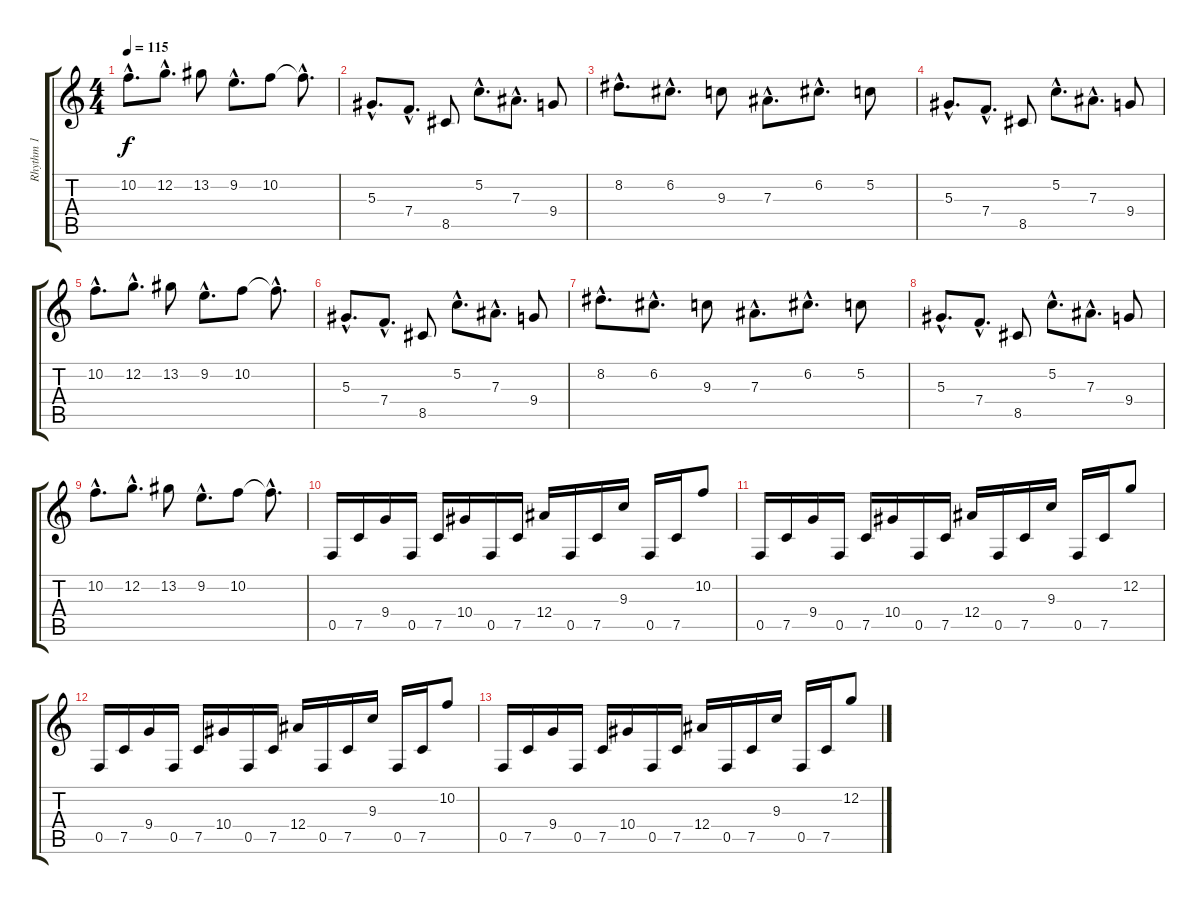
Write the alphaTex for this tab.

\track ("Rhythm 1" "Rhythm 1") {instrument distortionguitar}
\staff {score tabs}
\tuning (C4 G3 Eb3 Bb2 F2 C2) {hide}
\ts (4 4)
\tempo 115
\clef g2
\ks c
10.2{hac}.8{d dy f} 12.2{hac}.8{d} 13.2.8 9.2{hac}.8{d} 10.2.8 10.2{hac t}.8{d} |
5.3{hac}.8{d} 7.4{hac}.8{d} 8.5.8 5.2{hac}.8{d} 7.3{hac}.8{d} 9.4.8 |
8.2{hac}.8{d} 6.2{hac}.8{d} 9.3.8 7.3{hac}.8{d} 6.2{hac}.8{d} 5.2.8 |
5.3{hac}.8{d} 7.4{hac}.8{d} 8.5.8 5.2{hac}.8{d} 7.3{hac}.8{d} 9.4.8 |
10.2{hac}.8{d} 12.2{hac}.8{d} 13.2.8 9.2{hac}.8{d} 10.2.8 10.2{hac t}.8{d} |
5.3{hac}.8{d} 7.4{hac}.8{d} 8.5.8 5.2{hac}.8{d} 7.3{hac}.8{d} 9.4.8 |
8.2{hac}.8{d} 6.2{hac}.8{d} 9.3.8 7.3{hac}.8{d} 6.2{hac}.8{d} 5.2.8 |
5.3{hac}.8{d} 7.4{hac}.8{d} 8.5.8 5.2{hac}.8{d} 7.3{hac}.8{d} 9.4.8 |
10.2{hac}.8{d} 12.2{hac}.8{d} 13.2.8 9.2{hac}.8{d} 10.2.8 10.2{hac t}.8{d} |
0.5.16 7.5.16 9.4.16 0.5.16 7.5.16 10.4.16 0.5.16 7.5.16 12.4.16 0.5.16 7.5.16 9.3.16 0.5.16 7.5.16 10.2.8 |
0.5.16 7.5.16 9.4.16 0.5.16 7.5.16 10.4.16 0.5.16 7.5.16 12.4.16 0.5.16 7.5.16 9.3.16 0.5.16 7.5.16 12.2.8 |
0.5.16 7.5.16 9.4.16 0.5.16 7.5.16 10.4.16 0.5.16 7.5.16 12.4.16 0.5.16 7.5.16 9.3.16 0.5.16 7.5.16 10.2.8 |
0.5.16 7.5.16 9.4.16 0.5.16 7.5.16 10.4.16 0.5.16 7.5.16 12.4.16 0.5.16 7.5.16 9.3.16 0.5.16 7.5.16 12.2.8
